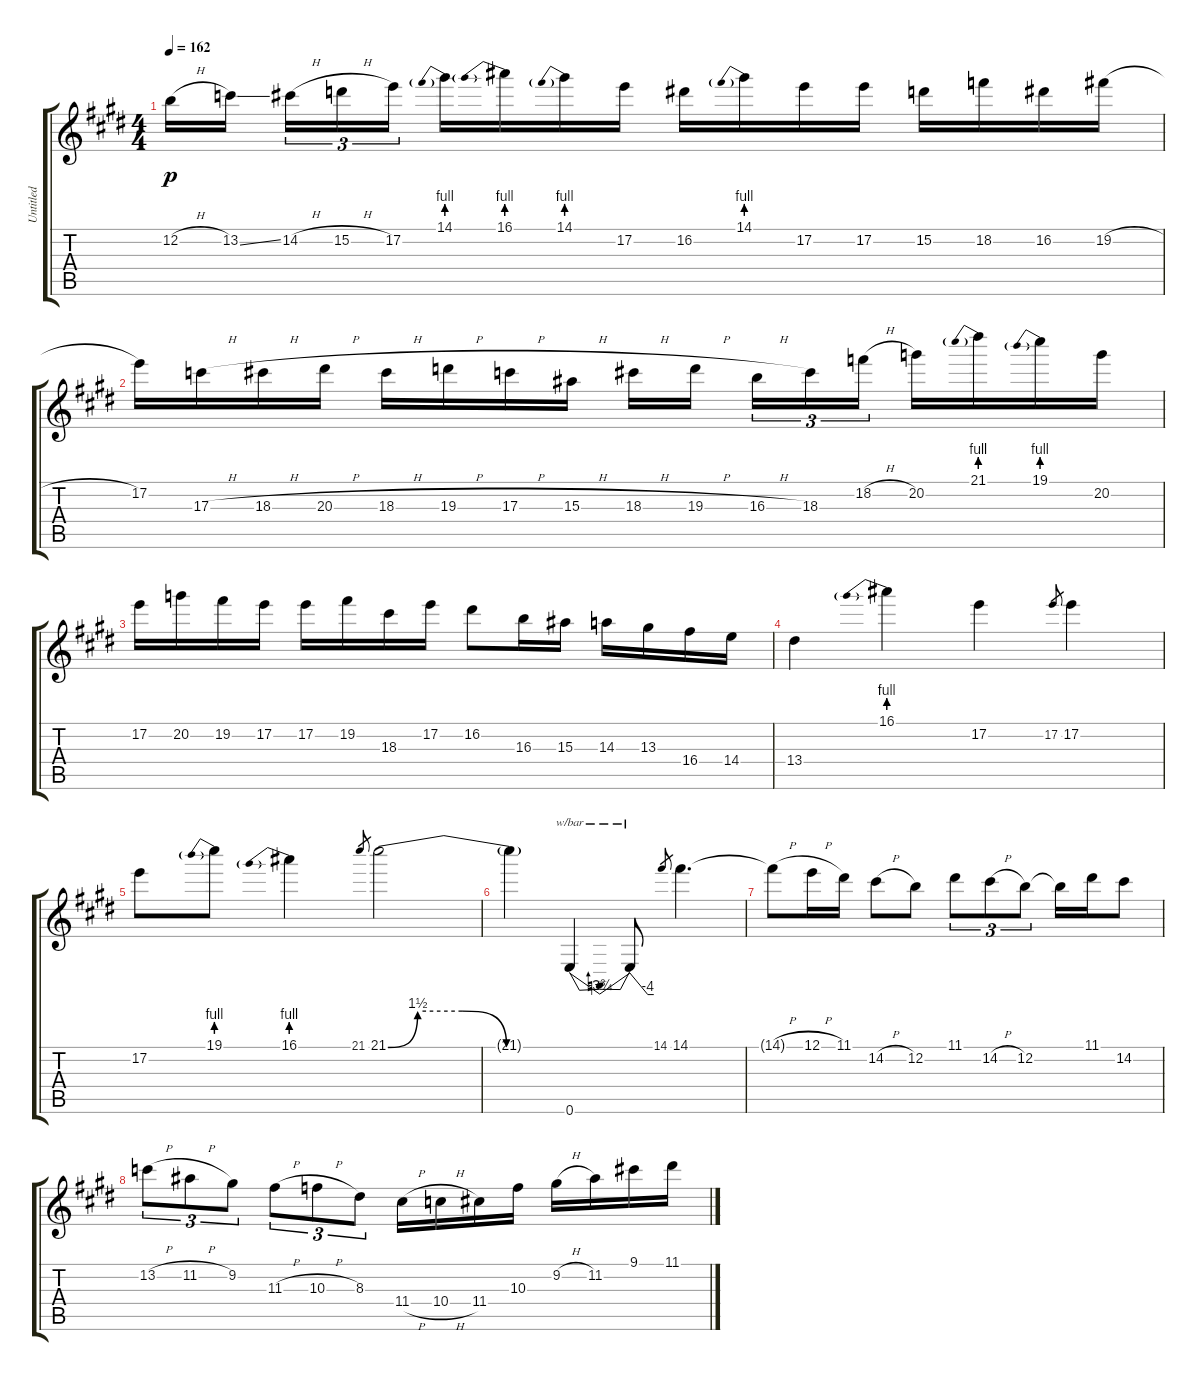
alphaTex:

\track ("Untitled" "Untitled") {instrument overdrivenguitar}
\staff {score tabs}
\tuning (E4 B3 G3 D3 A2 E2) {hide}
\ts (4 4)
\tempo 162
\clef g2
\ks c#minor
12.2{h}.16{dy p} 13.2{ss}.16{beam splitsecondary} 14.2{h}.16{tu (3 2)} 15.2{h}.16{tu (3 2)} 17.2.16{tu (3 2)} 14.1{be (prebend 0 4 60 4)}.16 16.1{be (prebend 0 4 60 4)}.16 14.1{be (prebend 0 4 60 4)}.16 17.2.16 16.2.16 14.1{be (prebend 0 4 60 4)}.16 17.2.16 17.2.16 15.2.16 18.2.16 16.2.16 19.2{h}.16 |
\ks e
17.2.16 17.3{h}.16 18.3{h}.16 20.3{h}.16 18.3{h}.16 19.3{h}.16 17.3{h}.16 15.3{h}.16 18.3{h}.16 19.3{h}.16{beam splitsecondary} 16.3{h}.16{tu (3 2)} 18.3.16{tu (3 2)} 18.2{h}.16{tu (3 2)} 20.2.16 21.1{be (prebend 0 4 60 4)}.16 19.1{be (prebend 0 4 60 4)}.16 20.2.16 |
\ks c#minor
17.2.16 20.2.16 19.2.16 17.2.16 17.2.16 19.2.16 18.3.16 17.2.16 16.2.8 16.3.16 15.3.16 14.3.16 13.3.16 16.4.16 14.4.16 |
\ks e
13.4.4 16.1{be (prebend 0 4 60 4)}.4 17.2.4 17.2.8{gr} 17.2.4 |
\ks c#minor
17.2.8 19.1{be (prebend 0 4 60 4)}.8 16.1{be (prebend 0 4 60 4)}.4 21.1.8{gr} 21.1{be (custom 0 0 10 6 25 6 40 0 60 0)}.2 |
21.1{t}.4 0.6.4{tbe (dip default 0 0 30 -15 60 0)} 0.6{t}.8{tbe (custom default 0 0 45 -16 60 -16)} 14.1.8{gr} 14.1.4{d} |
\ks e
14.1{h t}.8 12.1{h}.16 11.1.16 14.2{h}.8 12.2.8 11.1.8{tu (3 2)} 14.2{h}.8{tu (3 2)} 12.2.8{tu (3 2)} 12.2{t}.16 11.1.16 14.2.8 |
\ks c#minor
13.2{h}.8{tu (3 2)} 11.2{h}.8{tu (3 2)} 9.2.8{tu (3 2)} 11.3{h}.8{tu (3 2)} 10.3{h}.8{tu (3 2)} 8.3.8{tu (3 2)} 11.4{h}.16 10.4{h}.16 11.4.16 10.3.16 9.2{h}.16 11.2.16 9.1.16 11.1{h}.16
